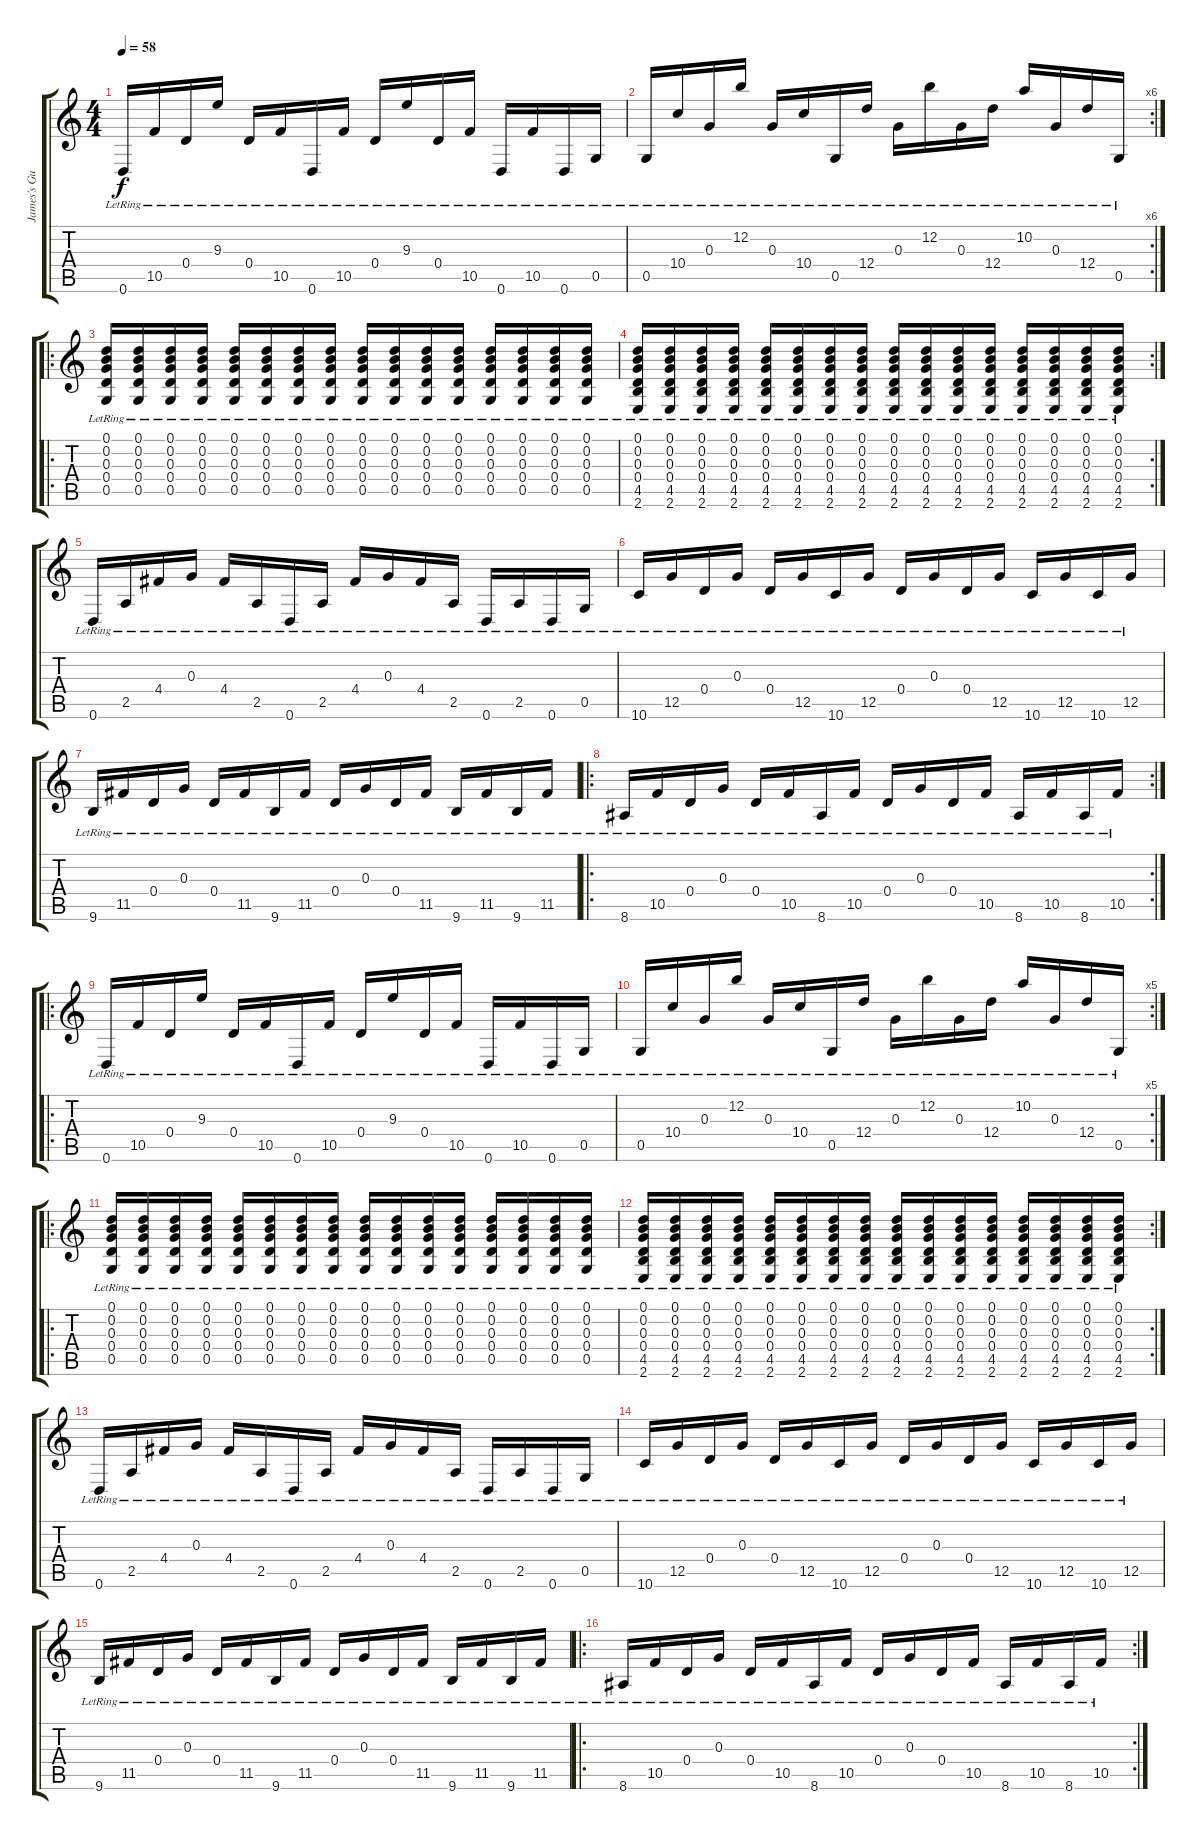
\track ("James's Guitar" "James's Gu") {instrument acousticguitarsteel}
\staff {score tabs}
\tuning (D4 B3 G3 D3 G2 D2) {hide}
\ts (4 4)
\tempo 58
\clef g2
\ks c
0.6{lr}.16{dy f instrument acousticguitarsteel} 10.5{lr}.16 0.4{lr}.16 9.3{lr}.16 0.4{lr}.16 10.5{lr}.16 0.6{lr}.16 10.5{lr}.16 0.4{lr}.16 9.3{lr}.16 0.4{lr}.16 10.5{lr}.16 0.6{lr}.16 10.5{lr}.16 0.6{lr}.16 0.5{lr}.16 |
\rc 6
0.5{lr}.16 10.4{lr}.16 0.3{lr}.16 12.2{lr}.16 0.3{lr}.16 10.4{lr}.16 0.5{lr}.16 12.4{lr}.16 0.3{lr}.16 12.2{lr}.16 0.3{lr}.16 12.4{lr}.16 10.2{lr}.16 0.3{lr}.16 12.4{lr}.16 0.5{lr}.16 |
\ro
(0.1{lr} 0.2{lr} 0.3{lr} 0.4{lr} 0.5{lr}).16 (0.1{lr} 0.2{lr} 0.3{lr} 0.4{lr} 0.5{lr}).16 (0.1{lr} 0.2{lr} 0.3{lr} 0.4{lr} 0.5{lr}).16 (0.1{lr} 0.2{lr} 0.3{lr} 0.4{lr} 0.5{lr}).16 (0.1{lr} 0.2{lr} 0.3{lr} 0.4{lr} 0.5{lr}).16 (0.1{lr} 0.2{lr} 0.3{lr} 0.4{lr} 0.5{lr}).16 (0.1{lr} 0.2{lr} 0.3{lr} 0.4{lr} 0.5{lr}).16 (0.1{lr} 0.2{lr} 0.3{lr} 0.4{lr} 0.5{lr}).16 (0.1{lr} 0.2{lr} 0.3{lr} 0.4{lr} 0.5{lr}).16 (0.1{lr} 0.2{lr} 0.3{lr} 0.4{lr} 0.5{lr}).16 (0.1{lr} 0.2{lr} 0.3{lr} 0.4{lr} 0.5{lr}).16 (0.1{lr} 0.2{lr} 0.3{lr} 0.4{lr} 0.5{lr}).16 (0.1{lr} 0.2{lr} 0.3{lr} 0.4{lr} 0.5{lr}).16 (0.1{lr} 0.2{lr} 0.3{lr} 0.4{lr} 0.5{lr}).16 (0.1{lr} 0.2{lr} 0.3{lr} 0.4{lr} 0.5{lr}).16 (0.1{lr} 0.2{lr} 0.3{lr} 0.4{lr} 0.5{lr}).16 |
\rc 2
(0.1{lr} 0.2{lr} 0.3{lr} 0.4{lr} 4.5{lr} 2.6{lr}).16 (0.1{lr} 0.2{lr} 0.3{lr} 0.4{lr} 4.5{lr} 2.6{lr}).16 (0.1{lr} 0.2{lr} 0.3{lr} 0.4{lr} 4.5{lr} 2.6{lr}).16 (0.1{lr} 0.2{lr} 0.3{lr} 0.4{lr} 4.5{lr} 2.6{lr}).16 (0.1{lr} 0.2{lr} 0.3{lr} 0.4{lr} 4.5{lr} 2.6{lr}).16 (0.1{lr} 0.2{lr} 0.3{lr} 0.4{lr} 4.5{lr} 2.6{lr}).16 (0.1{lr} 0.2{lr} 0.3{lr} 0.4{lr} 4.5{lr} 2.6{lr}).16 (0.1{lr} 0.2{lr} 0.3{lr} 0.4{lr} 4.5{lr} 2.6{lr}).16 (0.1{lr} 0.2{lr} 0.3{lr} 0.4{lr} 4.5{lr} 2.6{lr}).16 (0.1{lr} 0.2{lr} 0.3{lr} 0.4{lr} 4.5{lr} 2.6{lr}).16 (0.1{lr} 0.2{lr} 0.3{lr} 0.4{lr} 4.5{lr} 2.6{lr}).16 (0.1{lr} 0.2{lr} 0.3{lr} 0.4{lr} 4.5{lr} 2.6{lr}).16 (0.1{lr} 0.2{lr} 0.3{lr} 0.4{lr} 4.5{lr} 2.6{lr}).16 (0.1{lr} 0.2{lr} 0.3{lr} 0.4{lr} 4.5{lr} 2.6{lr}).16 (0.1{lr} 0.2{lr} 0.3{lr} 0.4{lr} 4.5{lr} 2.6{lr}).16 (0.1{lr} 0.2{lr} 0.3{lr} 0.4{lr} 4.5{lr} 2.6{lr}).16 |
0.6{lr}.16 2.5{lr}.16 4.4{lr}.16 0.3{lr}.16 4.4{lr}.16 2.5{lr}.16 0.6{lr}.16 2.5{lr}.16 4.4{lr}.16 0.3{lr}.16 4.4{lr}.16 2.5{lr}.16 0.6{lr}.16 2.5{lr}.16 0.6{lr}.16 0.5{lr}.16 |
10.6{lr}.16 12.5{lr}.16 0.4{lr}.16 0.3{lr}.16 0.4{lr}.16 12.5{lr}.16 10.6{lr}.16 12.5{lr}.16 0.4{lr}.16 0.3{lr}.16 0.4{lr}.16 12.5{lr}.16 10.6{lr}.16 12.5{lr}.16 10.6{lr}.16 12.5{lr}.16 |
9.6{lr}.16 11.5{lr}.16 0.4{lr}.16 0.3{lr}.16 0.4{lr}.16 11.5{lr}.16 9.6{lr}.16 11.5{lr}.16 0.4{lr}.16 0.3{lr}.16 0.4{lr}.16 11.5{lr}.16 9.6{lr}.16 11.5{lr}.16 9.6{lr}.16 11.5{lr}.16 |
\ro
\rc 2
8.6{lr}.16 10.5{lr}.16 0.4{lr}.16 0.3{lr}.16 0.4{lr}.16 10.5{lr}.16 8.6{lr}.16 10.5{lr}.16 0.4{lr}.16 0.3{lr}.16 0.4{lr}.16 10.5{lr}.16 8.6{lr}.16 10.5{lr}.16 8.6{lr}.16 10.5{lr}.16 |
\ro
0.6{lr}.16 10.5{lr}.16 0.4{lr}.16 9.3{lr}.16 0.4{lr}.16 10.5{lr}.16 0.6{lr}.16 10.5{lr}.16 0.4{lr}.16 9.3{lr}.16 0.4{lr}.16 10.5{lr}.16 0.6{lr}.16 10.5{lr}.16 0.6{lr}.16 0.5{lr}.16 |
\rc 5
0.5{lr}.16 10.4{lr}.16 0.3{lr}.16 12.2{lr}.16 0.3{lr}.16 10.4{lr}.16 0.5{lr}.16 12.4{lr}.16 0.3{lr}.16 12.2{lr}.16 0.3{lr}.16 12.4{lr}.16 10.2{lr}.16 0.3{lr}.16 12.4{lr}.16 0.5{lr}.16 |
\ro
(0.1{lr} 0.2{lr} 0.3{lr} 0.4{lr} 0.5{lr}).16 (0.1{lr} 0.2{lr} 0.3{lr} 0.4{lr} 0.5{lr}).16 (0.1{lr} 0.2{lr} 0.3{lr} 0.4{lr} 0.5{lr}).16 (0.1{lr} 0.2{lr} 0.3{lr} 0.4{lr} 0.5{lr}).16 (0.1{lr} 0.2{lr} 0.3{lr} 0.4{lr} 0.5{lr}).16 (0.1{lr} 0.2{lr} 0.3{lr} 0.4{lr} 0.5{lr}).16 (0.1{lr} 0.2{lr} 0.3{lr} 0.4{lr} 0.5{lr}).16 (0.1{lr} 0.2{lr} 0.3{lr} 0.4{lr} 0.5{lr}).16 (0.1{lr} 0.2{lr} 0.3{lr} 0.4{lr} 0.5{lr}).16 (0.1{lr} 0.2{lr} 0.3{lr} 0.4{lr} 0.5{lr}).16 (0.1{lr} 0.2{lr} 0.3{lr} 0.4{lr} 0.5{lr}).16 (0.1{lr} 0.2{lr} 0.3{lr} 0.4{lr} 0.5{lr}).16 (0.1{lr} 0.2{lr} 0.3{lr} 0.4{lr} 0.5{lr}).16 (0.1{lr} 0.2{lr} 0.3{lr} 0.4{lr} 0.5{lr}).16 (0.1{lr} 0.2{lr} 0.3{lr} 0.4{lr} 0.5{lr}).16 (0.1{lr} 0.2{lr} 0.3{lr} 0.4{lr} 0.5{lr}).16 |
\rc 2
(0.1{lr} 0.2{lr} 0.3{lr} 0.4{lr} 4.5{lr} 2.6{lr}).16 (0.1{lr} 0.2{lr} 0.3{lr} 0.4{lr} 4.5{lr} 2.6{lr}).16 (0.1{lr} 0.2{lr} 0.3{lr} 0.4{lr} 4.5{lr} 2.6{lr}).16 (0.1{lr} 0.2{lr} 0.3{lr} 0.4{lr} 4.5{lr} 2.6{lr}).16 (0.1{lr} 0.2{lr} 0.3{lr} 0.4{lr} 4.5{lr} 2.6{lr}).16 (0.1{lr} 0.2{lr} 0.3{lr} 0.4{lr} 4.5{lr} 2.6{lr}).16 (0.1{lr} 0.2{lr} 0.3{lr} 0.4{lr} 4.5{lr} 2.6{lr}).16 (0.1{lr} 0.2{lr} 0.3{lr} 0.4{lr} 4.5{lr} 2.6{lr}).16 (0.1{lr} 0.2{lr} 0.3{lr} 0.4{lr} 4.5{lr} 2.6{lr}).16 (0.1{lr} 0.2{lr} 0.3{lr} 0.4{lr} 4.5{lr} 2.6{lr}).16 (0.1{lr} 0.2{lr} 0.3{lr} 0.4{lr} 4.5{lr} 2.6{lr}).16 (0.1{lr} 0.2{lr} 0.3{lr} 0.4{lr} 4.5{lr} 2.6{lr}).16 (0.1{lr} 0.2{lr} 0.3{lr} 0.4{lr} 4.5{lr} 2.6{lr}).16 (0.1{lr} 0.2{lr} 0.3{lr} 0.4{lr} 4.5{lr} 2.6{lr}).16 (0.1{lr} 0.2{lr} 0.3{lr} 0.4{lr} 4.5{lr} 2.6{lr}).16 (0.1{lr} 0.2{lr} 0.3{lr} 0.4{lr} 4.5{lr} 2.6{lr}).16 |
0.6{lr}.16 2.5{lr}.16 4.4{lr}.16 0.3{lr}.16 4.4{lr}.16 2.5{lr}.16 0.6{lr}.16 2.5{lr}.16 4.4{lr}.16 0.3{lr}.16 4.4{lr}.16 2.5{lr}.16 0.6{lr}.16 2.5{lr}.16 0.6{lr}.16 0.5{lr}.16 |
10.6{lr}.16 12.5{lr}.16 0.4{lr}.16 0.3{lr}.16 0.4{lr}.16 12.5{lr}.16 10.6{lr}.16 12.5{lr}.16 0.4{lr}.16 0.3{lr}.16 0.4{lr}.16 12.5{lr}.16 10.6{lr}.16 12.5{lr}.16 10.6{lr}.16 12.5{lr}.16 |
9.6{lr}.16 11.5{lr}.16 0.4{lr}.16 0.3{lr}.16 0.4{lr}.16 11.5{lr}.16 9.6{lr}.16 11.5{lr}.16 0.4{lr}.16 0.3{lr}.16 0.4{lr}.16 11.5{lr}.16 9.6{lr}.16 11.5{lr}.16 9.6{lr}.16 11.5{lr}.16 |
\ro
\rc 2
8.6{lr}.16 10.5{lr}.16 0.4{lr}.16 0.3{lr}.16 0.4{lr}.16 10.5{lr}.16 8.6{lr}.16 10.5{lr}.16 0.4{lr}.16 0.3{lr}.16 0.4{lr}.16 10.5{lr}.16 8.6{lr}.16 10.5{lr}.16 8.6{lr}.16 10.5{lr}.16
